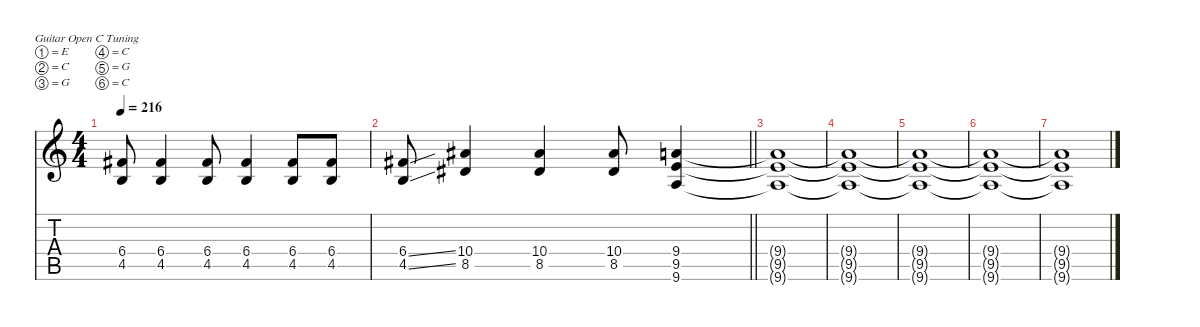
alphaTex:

\defaultSystemsLayout 4
\hideDynamics
\bracketExtendMode nobrackets
\singleTrackTrackNamePolicy hidden
\multiTrackTrackNamePolicy hidden
\firstSystemTrackNameMode fullname
\otherSystemsTrackNameOrientation horizontal
\track ("Guitar 2" "od.guit.") {defaultSystemsLayout 8 instrument overdrivenguitar}
\staff {score tabs}
\tuning (E4 C4 G3 C3 G2 C2)
\ts (4 4)
\tempo 216
\clef g2
\ks c
(6.4{t acc #} 4.5{t}).8{dy f beam Up} (6.4{acc #} 4.5).4{beam Up} (6.4{acc #} 4.5).8{beam Up} (6.4{acc #} 4.5).4{beam Up} (6.4{acc #} 4.5).8{beam Up} (6.4{acc #} 4.5).8{beam Up} |
\barLineRight lightlight
(6.4{ss acc #} 4.5{ss}).8{beam Up} (10.4{acc #} 8.5{acc #}).4{beam Up} (10.4{acc #} 8.5{acc #}).4{beam Up} (10.4{acc #} 8.5{acc #}).8{beam Up} (9.4 9.5 9.6).4{beam Up} |
(9.4{t} 9.5{t} 9.6{t}).1{beam Up} |
(9.4{t} 9.5{t} 9.6{t}).1{beam Up} |
(9.4{t} 9.5{t} 9.6{t}).1{beam Up} |
(9.4{t} 9.5{t} 9.6{t}).1{beam Up} |
(9.4{t} 9.5{t} 9.6{t}).1{beam Up}
